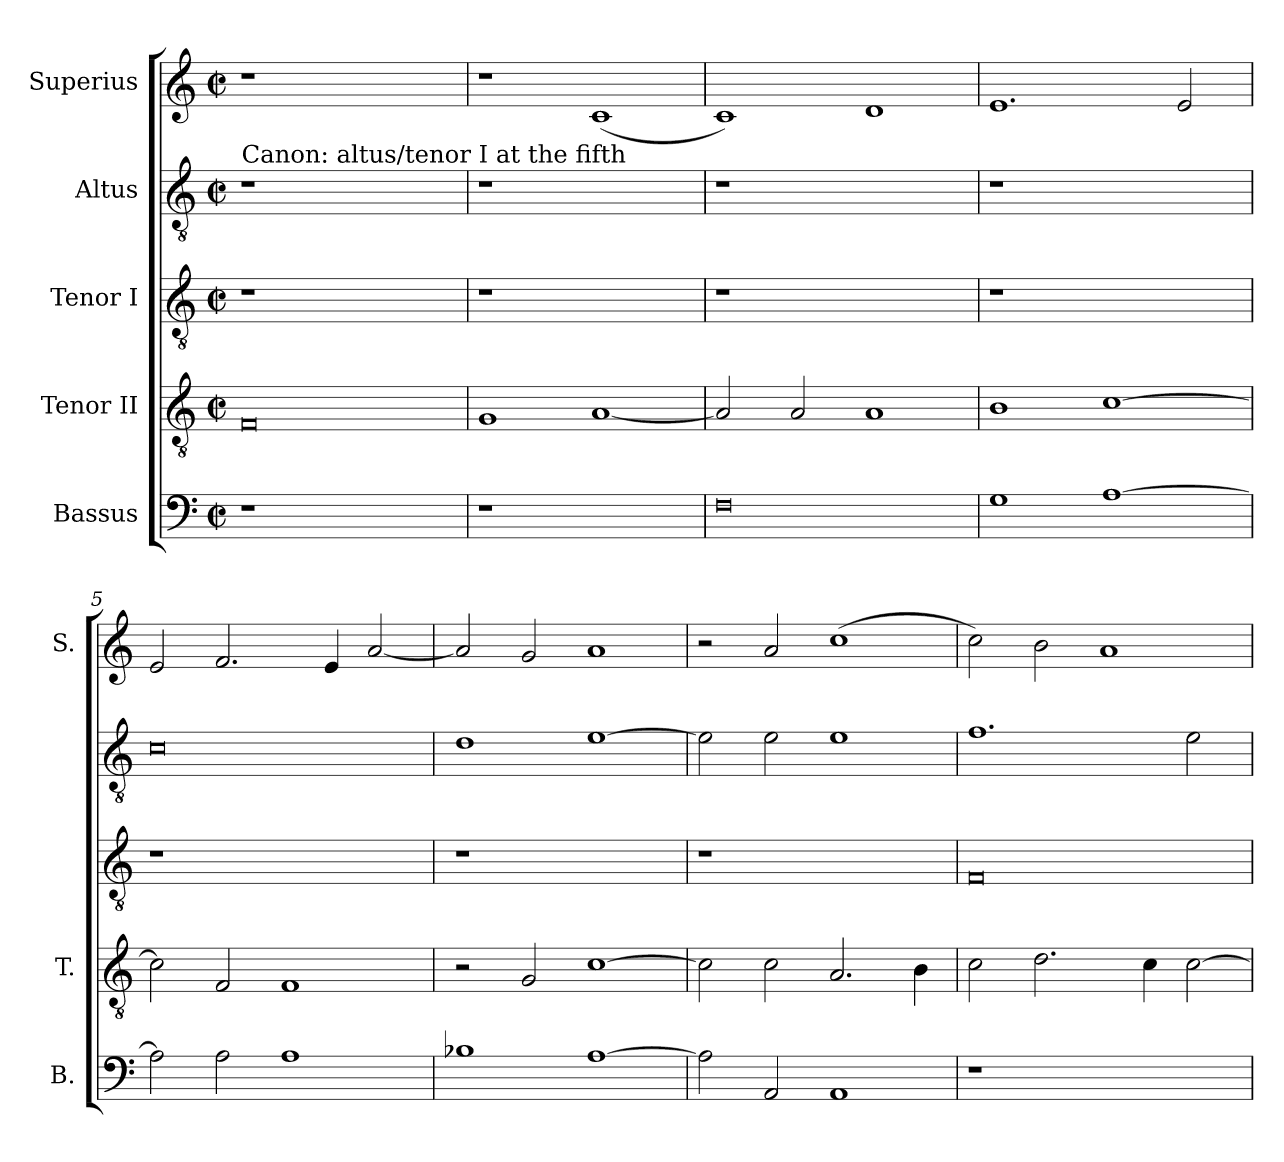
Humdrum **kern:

**kern	**kern	**kern	**kern	**kern
*part5	*part4	*part3	*part2	*part1
*staff5	*staff4	*staff3	*staff2	*staff1
*I"Bassus	*I"Tenor II	*I"Tenor I	*I"Altus	*I"Superius
*I'B.	*I'T.	*	*	*I'S.
!!LO:PB:g=z
*clefF4	*clefGv2	*clefGv2	*clefGv2	*clefG2
*	*ITrd7c12	*ITrd7c12	*ITrd7c12	*
*k[]	*k[]	*k[]	*k[]	*k[]
*C:	*C:	*C:	*C:	*C:
*M2/2	*M2/2	*M2/2	*M2/2	*M2/2
*met(c|)	*met(c|)	*met(c|)	*met(c|)	*met(c|)
=1	=1	=1	=1	=1
!	!	!	!LO:TX:a:t=Canon&colon; altus/tenor I at the fifth	!
!LO:N:vis=1	!	!LO:N:vis=1	!LO:N:vis=1	!LO:N:vis=1
1r	0FFi	1r	1r	1r
1ryy	.	1ryy	1ryy	1ryy
=2	=2	=2	=2	=2
!LO:N:vis=1	!	!LO:N:vis=1	!LO:N:vis=1	!
1r	1GGi	1r	1r	1r
1ryy	[<1AAi	1ryy	1ryy	(1ci
=3	=3	=3	=3	=3
!	!	!LO:N:vis=1	!LO:N:vis=1	!
0Fi	2AAi/]	1r	1r	1ci)
.	2AAi/	.	.	.
.	1AAi	1ryy	1ryy	1di
=4	=4	=4	=4	=4
!	!	!LO:N:vis=1	!LO:N:vis=1	!
1Gi	1BBi	1r	1r	1.ei
[>1Ai	[>1Ci	1ryy	1ryy	.
.	.	.	.	2ei/
=5	=5	=5	=5	=5
!	!	!LO:N:vis=1	!	!
2Ai\]	2Ci\]	1r	0Ci	2ei/
2Ai\	2FFi/	.	.	2.fi/
1Ai	1FFi	1ryy	.	.
.	.	.	.	4ei/
.	.	.	.	[<2ai/
=6	=6	=6	=6	=6
!	!	!LO:N:vis=1	!	!
1B-Xi	2r	1r	1Di	2ai/]
.	2GGi/	.	.	2gi/
[>1Ai	[>1Ci	1ryy	[>1Ei	1ai
!!LO:LB:g=z
=7	=7	=7	=7	=7
!	!	!LO:N:vis=1	!	!
2Ai\]	2Ci\]	1r	2Ei\]	2r
2AAi/	2Ci\	.	2Ei\	2ai/
1AAi	2.AAi/	1ryy	1Ei	(1cci
.	4BBi\	.	.	.
=8	=8	=8	=8	=8
!LO:N:vis=1	!	!	!	!
1r	2Ci\	0FFi	1.Fi	2cci\)
.	2.Di\	.	.	2bi\
1ryy	.	.	.	1ai
.	4Ci\	.	.	.
.	[>2Ci\	.	2Ei\	.
=	=	=	=	=
*-	*-	*-	*-	*-
